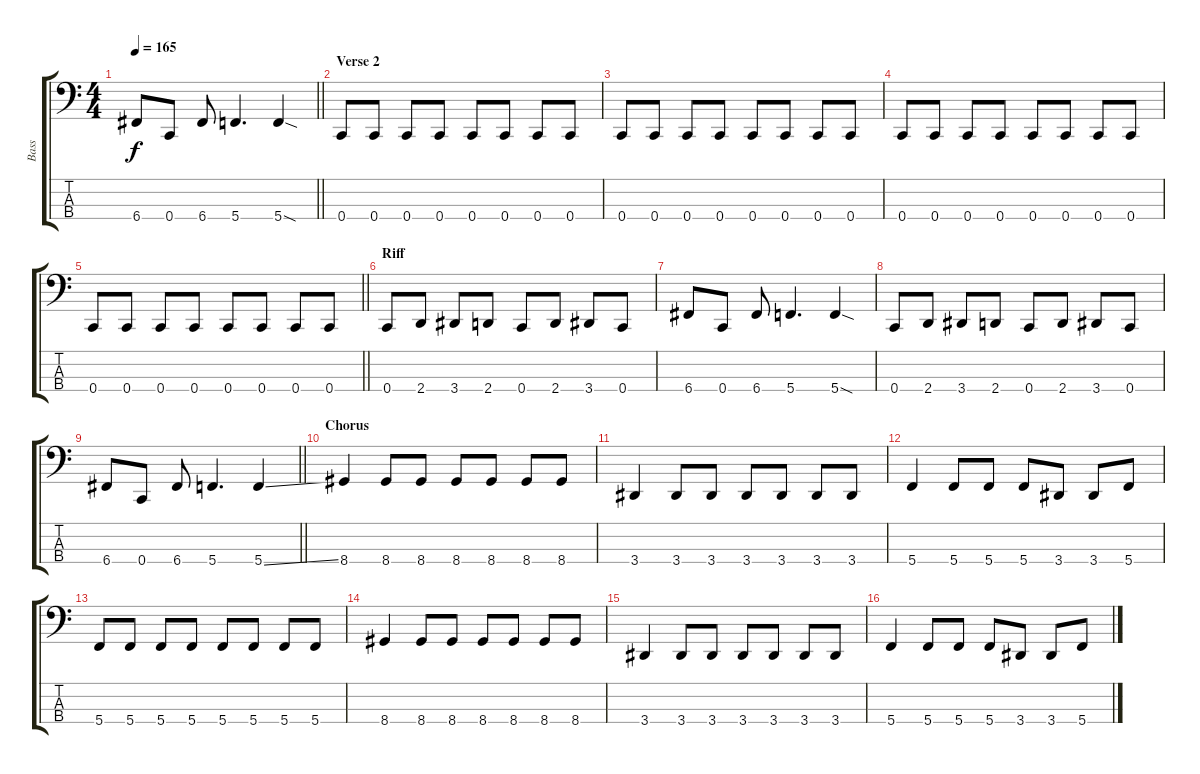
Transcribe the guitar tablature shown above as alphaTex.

\track ("Bass" "Bass") {instrument electricbasspick}
\staff {score tabs}
\tuning (F2 C2 G1 C1) {hide}
\ts (4 4)
\tempo 165
\clef f4
\barLineRight lightlight
\ks c
6.4.8{dy f} 0.4.8 6.4.8 5.4.4{d} 5.4{sod}.4 |
\section ("" "Verse 2")
0.4.8 0.4.8 0.4.8 0.4.8 0.4.8 0.4.8 0.4.8 0.4.8 |
0.4.8 0.4.8 0.4.8 0.4.8 0.4.8 0.4.8 0.4.8 0.4.8 |
0.4.8 0.4.8 0.4.8 0.4.8 0.4.8 0.4.8 0.4.8 0.4.8 |
\barLineRight lightlight
0.4.8 0.4.8 0.4.8 0.4.8 0.4.8 0.4.8 0.4.8 0.4.8 |
\section ("" "Riff")
0.4.8 2.4.8 3.4.8 2.4.8 0.4.8 2.4.8 3.4.8 0.4.8 |
6.4.8 0.4.8 6.4.8 5.4.4{d} 5.4{sod}.4 |
0.4.8 2.4.8 3.4.8 2.4.8 0.4.8 2.4.8 3.4.8 0.4.8 |
\barLineRight lightlight
6.4.8 0.4.8 6.4.8 5.4.4{d} 5.4{ss}.4 |
\section ("" "Chorus")
8.4.4 8.4.8 8.4.8 8.4.8 8.4.8 8.4.8 8.4.8 |
3.4.4 3.4.8 3.4.8 3.4.8 3.4.8 3.4.8 3.4.8 |
5.4.4 5.4.8 5.4.8 5.4.8 3.4.8 3.4.8 5.4.8 |
5.4.8 5.4.8 5.4.8 5.4.8 5.4.8 5.4.8 5.4.8 5.4.8 |
8.4.4 8.4.8 8.4.8 8.4.8 8.4.8 8.4.8 8.4.8 |
3.4.4 3.4.8 3.4.8 3.4.8 3.4.8 3.4.8 3.4.8 |
5.4.4 5.4.8 5.4.8 5.4.8 3.4.8 3.4.8 5.4.8
